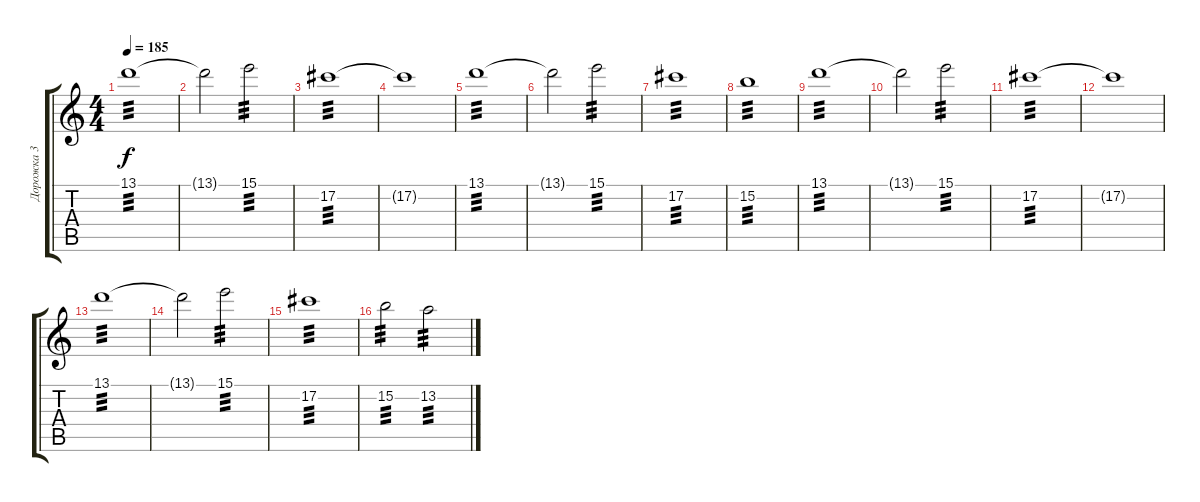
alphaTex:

\track ("Дорожка 3" "Дорожка 3") {instrument distortionguitar}
\staff {score tabs}
\tuning (Db4 Ab3 E3 B2 Gb2 B1) {hide}
\ts (4 4)
\tempo 185
\clef g2
\ks c
13.1.1{tp 3 dy f} |
13.1{t}.2 15.1.2{tp 3} |
17.2.1{tp 3} |
17.2{t}.1 |
13.1.1{tp 3} |
13.1{t}.2 15.1.2{tp 3} |
17.2.1{tp 3} |
15.2.1{tp 3} |
13.1.1{tp 3} |
13.1{t}.2 15.1.2{tp 3} |
17.2.1{tp 3} |
17.2{t}.1 |
13.1.1{tp 3} |
13.1{t}.2 15.1.2{tp 3} |
17.2.1{tp 3} |
15.2.2{tp 3} 13.2.2{tp 3}
